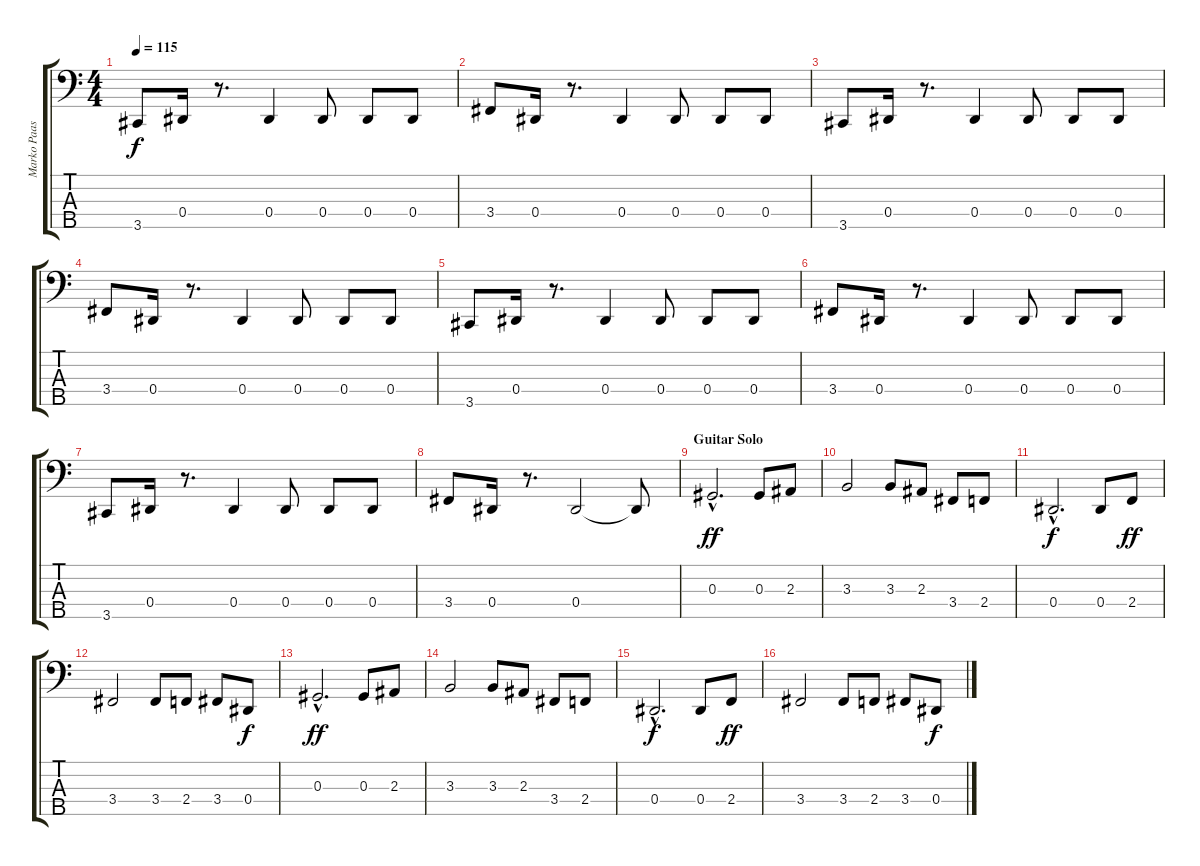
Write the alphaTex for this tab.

\track ("Marko Paasikoski - Bass" "Marko Paas") {instrument electricbasspick}
\staff {score tabs}
\tuning (Gb2 Db2 Ab1 Eb1 Bb0) {hide}
\ts (4 4)
\tempo 115
\clef f4
\ks c
3.5.8{dy f} 0.4.16 r.8{d} 0.4.4 0.4.8 0.4.8 0.4.8 |
3.4.8 0.4.16 r.8{d} 0.4.4 0.4.8 0.4.8 0.4.8 |
3.5.8 0.4.16 r.8{d} 0.4.4 0.4.8 0.4.8 0.4.8 |
3.4.8 0.4.16 r.8{d} 0.4.4 0.4.8 0.4.8 0.4.8 |
3.5.8 0.4.16 r.8{d} 0.4.4 0.4.8 0.4.8 0.4.8 |
3.4.8 0.4.16 r.8{d} 0.4.4 0.4.8 0.4.8 0.4.8 |
3.5.8 0.4.16 r.8{d} 0.4.4 0.4.8 0.4.8 0.4.8 |
3.4.8 0.4.16 r.8{d} 0.4.2 0.4{t}.8 |
\section ("" "Guitar Solo ")
0.3{hac}.2{d dy ff} 0.3.8 2.3.8 |
3.3.2 3.3.8 2.3.8 3.4.8 2.4.8 |
0.4{hac}.2{d dy f} 0.4.8 2.4.8{dy ff} |
3.4.2 3.4.8 2.4.8 3.4.8 0.4.8{dy f} |
0.3{hac}.2{d dy ff} 0.3.8 2.3.8 |
3.3.2 3.3.8 2.3.8 3.4.8 2.4.8 |
0.4{hac}.2{d dy f} 0.4.8 2.4.8{dy ff} |
3.4.2 3.4.8 2.4.8 3.4.8 0.4.8{dy f}
